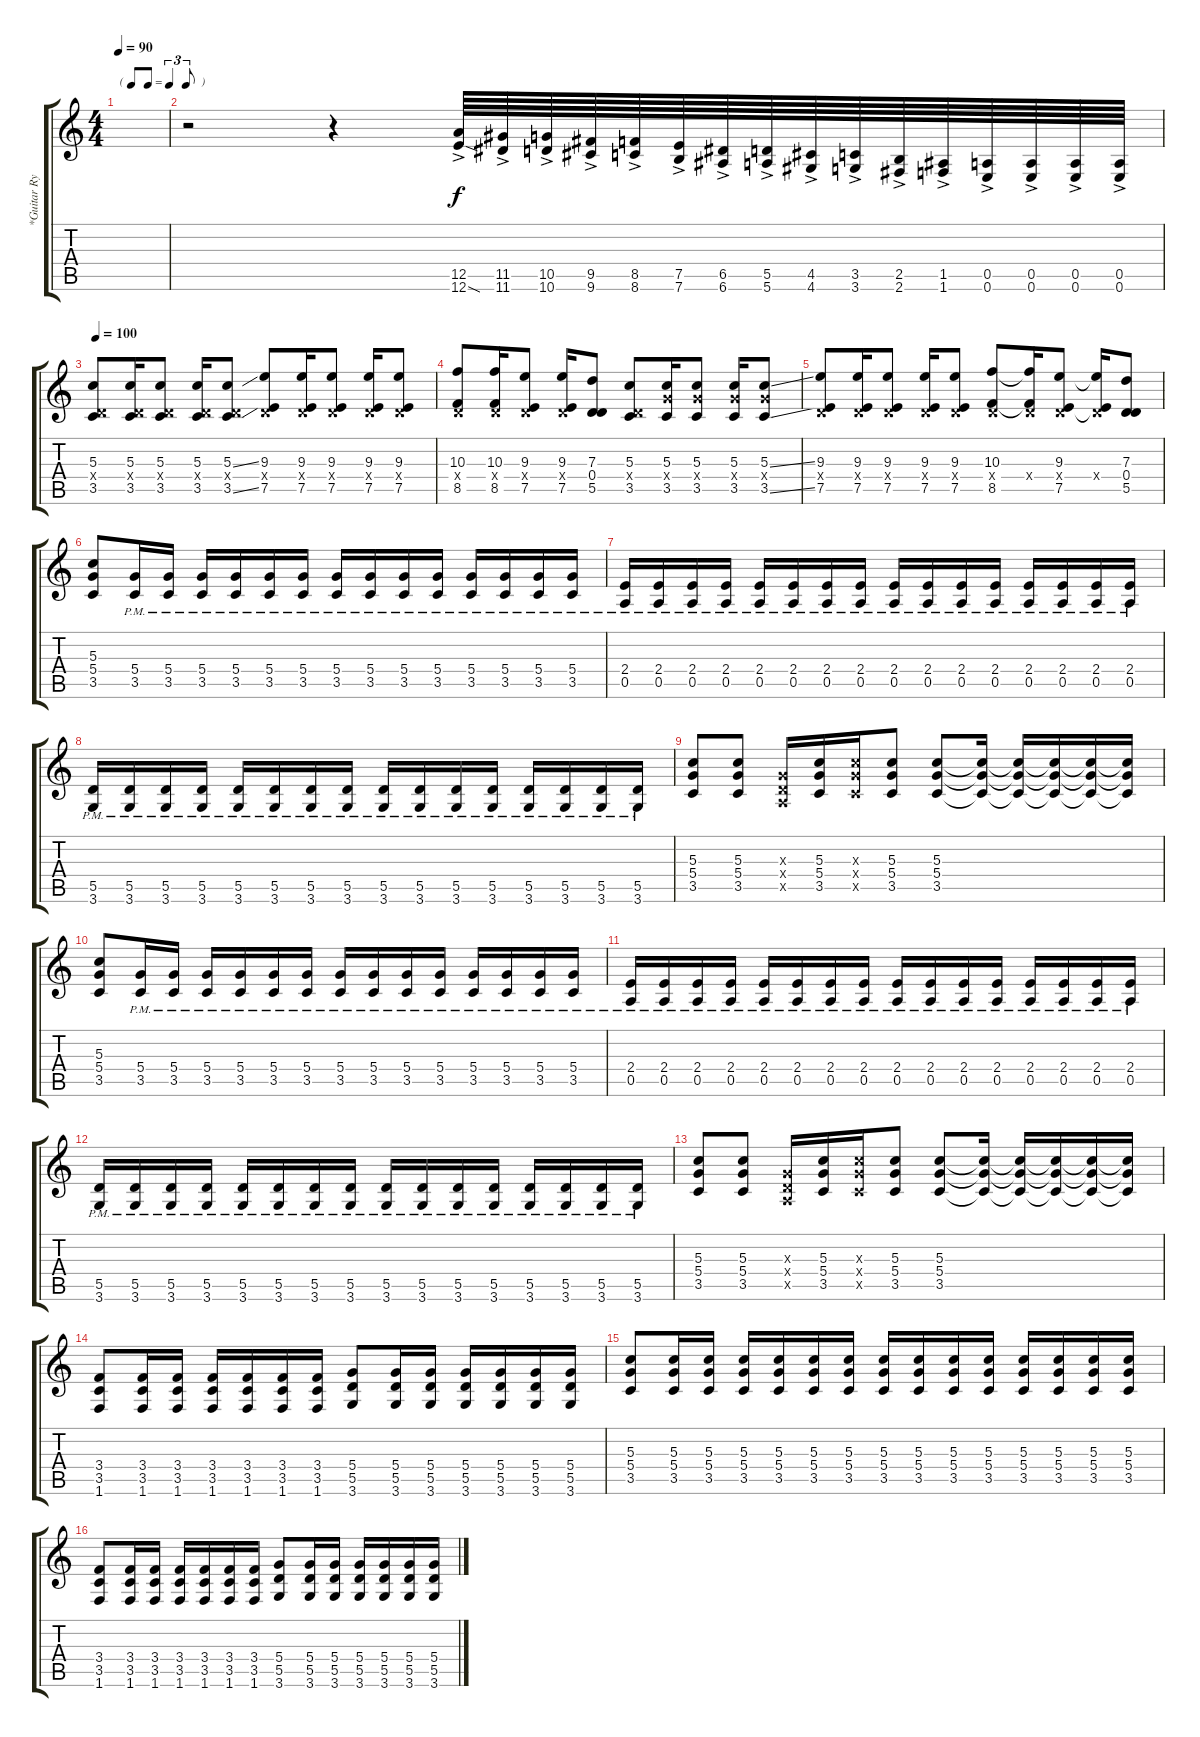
\track ("*Guitar Rythm" "*Guitar Ry") {instrument distortionguitar}
\staff {score tabs}
\tuning (E4 B3 G3 D3 A2 E2) {hide}
\ts (4 4)
\tf triplet8th
\tempo 90
\clef g2
\ks c
|
r.2 r.4 (12.5 12.6{sod ac}).64 (11.5 11.6{ac}).64 (10.5 10.6{ac}).64 (9.5 9.6{ac}).64 (8.5 8.6{ac}).64 (7.5 7.6{ac}).64 (6.5 6.6{ac}).64 (5.5 5.6{ac}).64 (4.5 4.6{ac}).64 (3.5 3.6{ac}).64 (2.5 2.6{ac}).64 (1.5 1.6{ac}).64 (0.5 0.6{ac}).64 (0.5 0.6{ac}).64 (0.5 0.6{ac}).64 (0.5 0.6{ac}).64 |
\tempo 100
(5.3 0.4{x} 3.5).8{dy f} (5.3 0.4{x} 3.5).16 (5.3 0.4{x} 3.5).8 (5.3 0.4{x} 3.5).16 (5.3{ss} 0.4{x} 3.5{ss}).8 (9.3 0.4{x} 7.5).8 (9.3 0.4{x} 7.5).16 (9.3 0.4{x} 7.5).8 (9.3 0.4{x} 7.5).16 (9.3 0.4{x} 7.5).8 |
(10.3 0.4{x} 8.5).8 (10.3 0.4{x} 8.5).16 (9.3 0.4{x} 7.5).8 (9.3 0.4{x} 7.5).16 (7.3 0.4 5.5).8 (5.3 0.4{x} 3.5).8 (5.3 5.4{x} 3.5).16 (5.3 5.4{x} 3.5).8 (5.3 5.4{x} 3.5).16 (5.3{ss} 5.4{x} 3.5{ss}).8 |
(9.3 0.4{x} 7.5).8 (9.3 0.4{x} 7.5).16 (9.3 0.4{x} 7.5).8 (9.3 0.4{x} 7.5).16 (9.3 0.4{x} 7.5).8 (10.3 0.4{x} 8.5).8 (10.3{t} 0.4{x} 8.5{t}).16 (9.3 0.4{x} 7.5).8 (9.3{t} 0.4{x} 7.5{t}).16 (7.3 0.4 5.5).8 |
(5.3 5.4 3.5).8 (5.4{pm} 3.5{pm}).16 (5.4{pm} 3.5{pm}).16 (5.4{pm} 3.5{pm}).16 (5.4{pm} 3.5{pm}).16 (5.4{pm} 3.5{pm}).16 (5.4{pm} 3.5{pm}).16 (5.4{pm} 3.5{pm}).16 (5.4{pm} 3.5{pm}).16 (5.4{pm} 3.5{pm}).16 (5.4{pm} 3.5{pm}).16 (5.4{pm} 3.5{pm}).16 (5.4{pm} 3.5{pm}).16 (5.4{pm} 3.5{pm}).16 (5.4{pm} 3.5{pm}).16 |
(2.4{pm} 0.5{pm}).16 (2.4{pm} 0.5{pm}).16 (2.4{pm} 0.5{pm}).16 (2.4{pm} 0.5{pm}).16 (2.4{pm} 0.5{pm}).16 (2.4{pm} 0.5{pm}).16 (2.4{pm} 0.5{pm}).16 (2.4{pm} 0.5{pm}).16 (2.4{pm} 0.5{pm}).16 (2.4{pm} 0.5{pm}).16 (2.4{pm} 0.5{pm}).16 (2.4{pm} 0.5{pm}).16 (2.4{pm} 0.5{pm}).16 (2.4{pm} 0.5{pm}).16 (2.4{pm} 0.5{pm}).16 (2.4{pm} 0.5{pm}).16 |
(5.5{pm} 3.6{pm}).16 (5.5{pm} 3.6{pm}).16 (5.5{pm} 3.6{pm}).16 (5.5{pm} 3.6{pm}).16 (5.5{pm} 3.6{pm}).16 (5.5{pm} 3.6{pm}).16 (5.5{pm} 3.6{pm}).16 (5.5{pm} 3.6{pm}).16 (5.5{pm} 3.6{pm}).16 (5.5{pm} 3.6{pm}).16 (5.5{pm} 3.6{pm}).16 (5.5{pm} 3.6{pm}).16 (5.5{pm} 3.6{pm}).16 (5.5{pm} 3.6{pm}).16 (5.5{pm} 3.6{pm}).16 (5.5{pm} 3.6{pm}).16 |
(5.3 5.4 3.5).8 (5.3 5.4 3.5).8 (0.3{x} 0.4{x} 0.5{x}).16 (5.3 5.4 3.5).16 (5.3{x} 5.4{x} 3.5{x}).16 (5.3 5.4 3.5).8 (5.3 5.4 3.5).8 (5.3{t} 5.4{t} 3.5{t}).16 (5.3{t} 5.4{t} 3.5{t}).16 (5.3{t} 5.4{t} 3.5{t}).16 (5.3{t} 5.4{t} 3.5{t}).16 (5.3{t} 5.4{t} 3.5{t}).16 |
(5.3 5.4 3.5).8 (5.4{pm} 3.5{pm}).16 (5.4{pm} 3.5{pm}).16 (5.4{pm} 3.5{pm}).16 (5.4{pm} 3.5{pm}).16 (5.4{pm} 3.5{pm}).16 (5.4{pm} 3.5{pm}).16 (5.4{pm} 3.5{pm}).16 (5.4{pm} 3.5{pm}).16 (5.4{pm} 3.5{pm}).16 (5.4{pm} 3.5{pm}).16 (5.4{pm} 3.5{pm}).16 (5.4{pm} 3.5{pm}).16 (5.4{pm} 3.5{pm}).16 (5.4{pm} 3.5{pm}).16 |
(2.4{pm} 0.5{pm}).16 (2.4{pm} 0.5{pm}).16 (2.4{pm} 0.5{pm}).16 (2.4{pm} 0.5{pm}).16 (2.4{pm} 0.5{pm}).16 (2.4{pm} 0.5{pm}).16 (2.4{pm} 0.5{pm}).16 (2.4{pm} 0.5{pm}).16 (2.4{pm} 0.5{pm}).16 (2.4{pm} 0.5{pm}).16 (2.4{pm} 0.5{pm}).16 (2.4{pm} 0.5{pm}).16 (2.4{pm} 0.5{pm}).16 (2.4{pm} 0.5{pm}).16 (2.4{pm} 0.5{pm}).16 (2.4{pm} 0.5{pm}).16 |
(5.5{pm} 3.6{pm}).16 (5.5{pm} 3.6{pm}).16 (5.5{pm} 3.6{pm}).16 (5.5{pm} 3.6{pm}).16 (5.5{pm} 3.6{pm}).16 (5.5{pm} 3.6{pm}).16 (5.5{pm} 3.6{pm}).16 (5.5{pm} 3.6{pm}).16 (5.5{pm} 3.6{pm}).16 (5.5{pm} 3.6{pm}).16 (5.5{pm} 3.6{pm}).16 (5.5{pm} 3.6{pm}).16 (5.5{pm} 3.6{pm}).16 (5.5{pm} 3.6{pm}).16 (5.5{pm} 3.6{pm}).16 (5.5{pm} 3.6{pm}).16 |
(5.3 5.4 3.5).8 (5.3 5.4 3.5).8 (0.3{x} 0.4{x} 0.5{x}).16 (5.3 5.4 3.5).16 (5.3{x} 5.4{x} 3.5{x}).16 (5.3 5.4 3.5).8 (5.3 5.4 3.5).8 (5.3{t} 5.4{t} 3.5{t}).16 (5.3{t} 5.4{t} 3.5{t}).16 (5.3{t} 5.4{t} 3.5{t}).16 (5.3{t} 5.4{t} 3.5{t}).16 (5.3{t} 5.4{t} 3.5{t}).16 |
(3.4 3.5 1.6).8 (3.4 3.5 1.6).16 (3.4 3.5 1.6).16 (3.4 3.5 1.6).16 (3.4 3.5 1.6).16 (3.4 3.5 1.6).16 (3.4 3.5 1.6).16 (5.4 5.5 3.6).8 (5.4 5.5 3.6).16 (5.4 5.5 3.6).16 (5.4 5.5 3.6).16 (5.4 5.5 3.6).16 (5.4 5.5 3.6).16 (5.4 5.5 3.6).16 |
(5.3 5.4 3.5).8 (5.3 5.4 3.5).16 (5.3 5.4 3.5).16 (5.3 5.4 3.5).16 (5.3 5.4 3.5).16 (5.3 5.4 3.5).16 (5.3 5.4 3.5).16 (5.3 5.4 3.5).16 (5.3 5.4 3.5).16 (5.3 5.4 3.5).16 (5.3 5.4 3.5).16 (5.3 5.4 3.5).16 (5.3 5.4 3.5).16 (5.3 5.4 3.5).16 (5.3 5.4 3.5).16 |
(3.4 3.5 1.6).8 (3.4 3.5 1.6).16 (3.4 3.5 1.6).16 (3.4 3.5 1.6).16 (3.4 3.5 1.6).16 (3.4 3.5 1.6).16 (3.4 3.5 1.6).16 (5.4 5.5 3.6).8 (5.4 5.5 3.6).16 (5.4 5.5 3.6).16 (5.4 5.5 3.6).16 (5.4 5.5 3.6).16 (5.4 5.5 3.6).16 (5.4 5.5 3.6).16
